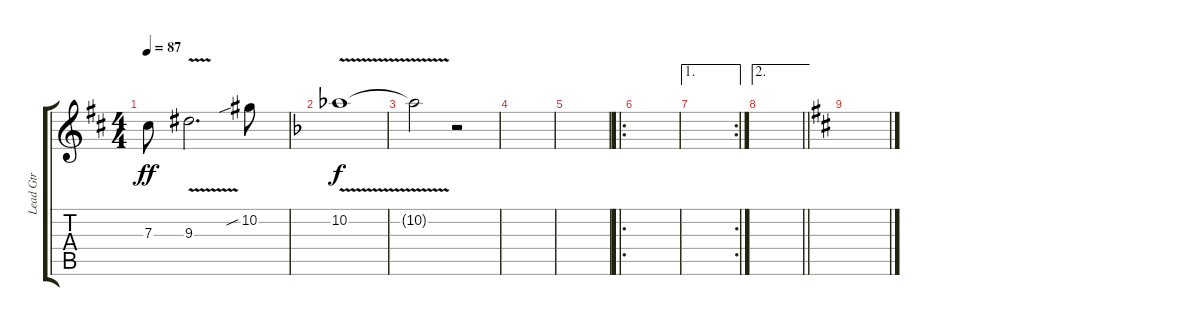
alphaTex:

\track ("Lead Gtr" "Lead Gtr") {instrument distortionguitar}
\staff {score tabs}
\tuning (Eb4 Bb3 Gb3 Db3 Ab2 Eb2) {hide}
\ts (4 4)
\tempo 87
\clef g2
\ks d
7.3{t}.8{dy ff} 9.3{v}.2{d} 10.2{sib}.8 |
\ks f
10.2{v}.1{dy f} |
10.2{v t}.2 r.2 |
|
|
\ro
|
\ae 1
\rc 2
|
\ae 2
\barLineRight lightlight
|
\ks d
